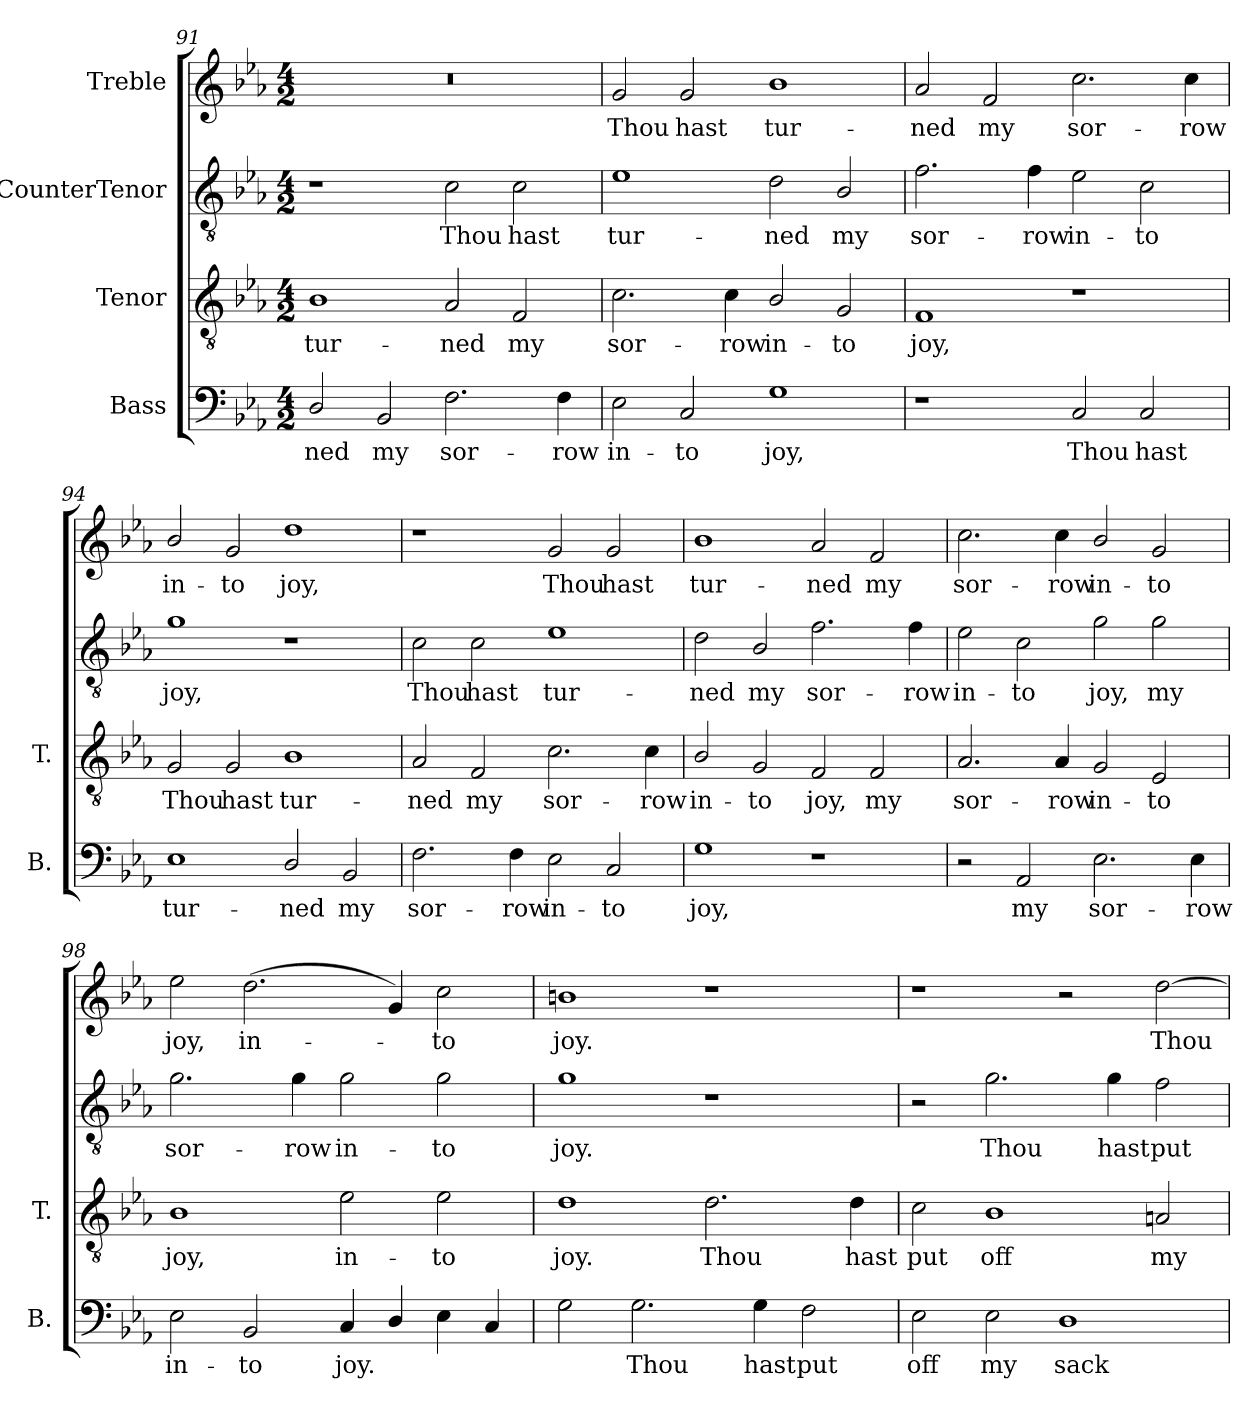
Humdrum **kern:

**kern	**text	**kern	**text	**kern	**text	**kern	**text
*part4	*part4	*part3	*part3	*part2	*part2	*part1	*part1
*staff4	*staff4	*staff3	*staff3	*staff2	*staff2	*staff1	*staff1
*I"Bass	*	*I"Tenor	*	*I"CounterTenor	*	*I"Treble	*
*I'B.	*	*I'T.	*	*	*	*	*
*clefF4	*	*clefGv2	*	*clefGv2	*	*clefG2	*
*	*	*ITrd7c12	*	*ITrd7c12	*	*	*
*k[b-e-a-]	*	*k[b-e-a-]	*	*k[b-e-a-]	*	*k[b-e-a-]	*
*c:	*	*c:	*	*c:	*	*c:	*
*M4/2	*	*M4/2	*	*M4/2	*	*M4/2	*
=91	=91	=91	=91	=91	=91	=91	=91
!	!LO:LY:b	!	!LO:LY:b	!	!	!LO:N:vis=1	!
2D/	-ned	1BB-	tur-	1r	.	0r	.
!	!LO:LY:b	!	!	!	!	!	!
2BB-/	my	.	.	.	.	.	.
!	!LO:LY:b	!	!LO:LY:b	!	!LO:LY:b	!	!
2.F\	sor-	2AA-/	-ned	2C\	Thou	.	.
!	!	!	!LO:LY:b	!	!LO:LY:b	!	!
.	.	2FF/	my	2C\	hast	.	.
!	!LO:LY:b	!	!	!	!	!	!
4F\	-row	.	.	.	.	.	.
=92	=92	=92	=92	=92	=92	=92	=92
!	!LO:LY:b	!	!LO:LY:b	!	!LO:LY:b	!	!LO:LY:b
2E-\	in-	2.C\	sor-	1E-	tur-	2g/	Thou
!	!LO:LY:b	!	!	!	!	!	!LO:LY:b
2C/	-to	.	.	.	.	2g/	hast
!	!	!	!LO:LY:b	!	!	!	!
.	.	4C\	-row	.	.	.	.
!	!LO:LY:b	!	!LO:LY:b	!	!LO:LY:b	!	!LO:LY:b
1G	joy,	2BB-/	in-	2D\	-ned	1b-	tur-
!	!	!	!LO:LY:b	!	!LO:LY:b	!	!
.	.	2GG/	-to	2BB-/	my	.	.
!!LO:LB:g=z
=93	=93	=93	=93	=93	=93	=93	=93
!	!	!	!LO:LY:b	!	!LO:LY:b	!	!LO:LY:b
1r	.	1FF	joy,	2.F\	sor-	2a-/	-ned
!	!	!	!	!	!	!	!LO:LY:b
.	.	.	.	.	.	2f/	my
!	!	!	!	!	!LO:LY:b	!	!
.	.	.	.	4F\	-row	.	.
!	!LO:LY:b	!	!	!	!LO:LY:b	!	!LO:LY:b
2C/	Thou	1r	.	2E-\	in-	2.cc\	sor-
!	!LO:LY:b	!	!	!	!LO:LY:b	!	!
2C/	hast	.	.	2C\	-to	.	.
!	!	!	!	!	!	!	!LO:LY:b
.	.	.	.	.	.	4cc\	-row
=94	=94	=94	=94	=94	=94	=94	=94
!	!LO:LY:b	!	!LO:LY:b	!	!LO:LY:b	!	!LO:LY:b
1E-	tur-	2GG/	Thou	1G	joy,	2b-/	in-
!	!	!	!LO:LY:b	!	!	!	!LO:LY:b
.	.	2GG/	hast	.	.	2g/	-to
!	!LO:LY:b	!	!LO:LY:b	!	!	!	!LO:LY:b
2D/	-ned	1BB-	tur-	1r	.	1dd	joy,
!	!LO:LY:b	!	!	!	!	!	!
2BB-/	my	.	.	.	.	.	.
=95	=95	=95	=95	=95	=95	=95	=95
!	!LO:LY:b	!	!LO:LY:b	!	!LO:LY:b	!	!
2.F\	sor-	2AA-/	-ned	2C\	Thou	1r	.
!	!	!	!LO:LY:b	!	!LO:LY:b	!	!
.	.	2FF/	my	2C\	hast	.	.
!	!LO:LY:b	!	!	!	!	!	!
4F\	-row	.	.	.	.	.	.
!	!LO:LY:b	!	!LO:LY:b	!	!LO:LY:b	!	!LO:LY:b
2E-\	in-	2.C\	sor-	1E-	tur-	2g/	Thou
!	!LO:LY:b	!	!	!	!	!	!LO:LY:b
2C/	-to	.	.	.	.	2g/	hast
!	!	!	!LO:LY:b	!	!	!	!
.	.	4C\	-row	.	.	.	.
=96	=96	=96	=96	=96	=96	=96	=96
!	!LO:LY:b	!	!LO:LY:b	!	!LO:LY:b	!	!LO:LY:b
1G	joy,	2BB-/	in-	2D\	-ned	1b-	tur-
!	!	!	!LO:LY:b	!	!LO:LY:b	!	!
.	.	2GG/	-to	2BB-/	my	.	.
!	!	!	!LO:LY:b	!	!LO:LY:b	!	!LO:LY:b
1r	.	2FF/	joy,	2.F\	sor-	2a-/	-ned
!	!	!	!LO:LY:b	!	!	!	!LO:LY:b
.	.	2FF/	my	.	.	2f/	my
!	!	!	!	!	!LO:LY:b	!	!
.	.	.	.	4F\	-row	.	.
!!LO:LB:g=z
=97	=97	=97	=97	=97	=97	=97	=97
!	!	!	!LO:LY:b	!	!LO:LY:b	!	!LO:LY:b
2r	.	2.AA-/	sor-	2E-\	in-	2.cc\	sor-
!	!LO:LY:b	!	!	!	!LO:LY:b	!	!
2AA-/	my	.	.	2C\	-to	.	.
!	!	!	!LO:LY:b	!	!	!	!LO:LY:b
.	.	4AA-/	-row	.	.	4cc\	-row
!	!LO:LY:b	!	!LO:LY:b	!	!LO:LY:b	!	!LO:LY:b
2.E-\	sor-	2GG/	in-	2G\	joy,	2b-/	in-
!	!	!	!LO:LY:b	!	!LO:LY:b	!	!LO:LY:b
.	.	2EE-/	-to	2G\	my	2g/	-to
!	!LO:LY:b	!	!	!	!	!	!
4E-\	-row	.	.	.	.	.	.
=98	=98	=98	=98	=98	=98	=98	=98
!	!LO:LY:b	!	!LO:LY:b	!	!LO:LY:b	!	!LO:LY:b
2E-\	in-	1BB-	joy,	2.G\	sor-	2ee-\	joy,
!	!LO:LY:b	!	!	!	!	!	!LO:LY:b
2BB-/	-to	.	.	.	.	(>2.dd\	in-
!	!	!	!	!	!LO:LY:b	!	!
.	.	.	.	4G\	-row	.	.
!	!LO:LY:b	!	!LO:LY:b	!	!LO:LY:b	!	!
4C/	joy.	2E-\	in-	2G\	in-	.	.
4D/	.	.	.	.	.	4g/)	.
!	!	!	!LO:LY:b	!	!LO:LY:b	!	!LO:LY:b
4E-\	.	2E-\	-to	2G\	-to	2cc\	-to
4C/	.	.	.	.	.	.	.
=99	=99	=99	=99	=99	=99	=99	=99
!	!	!	!LO:LY:b	!	!LO:LY:b	!	!LO:LY:b
2G\	.	1D	joy.	1G	joy.	1bn	joy.
!	!LO:LY:b	!	!	!	!	!	!
2.G\	Thou	.	.	.	.	.	.
!	!	!	!LO:LY:b	!	!	!	!
.	.	2.D\	Thou	1r	.	1r	.
!	!LO:LY:b	!	!	!	!	!	!
4G\	hast	.	.	.	.	.	.
!	!LO:LY:b	!	!	!	!	!	!
2F\	put	.	.	.	.	.	.
!	!	!	!LO:LY:b	!	!	!	!
.	.	4D\	hast	.	.	.	.
=100	=100	=100	=100	=100	=100	=100	=100
!	!LO:LY:b	!	!LO:LY:b	!	!	!	!
2E-\	off	2C\	put	2r	.	1r	.
!	!LO:LY:b	!	!LO:LY:b	!	!LO:LY:b	!	!
2E-\	my	1BB-	off	2.G\	Thou	.	.
!	!LO:LY:b	!	!	!	!	!	!
1D	sack-	.	.	.	.	2r	.
!	!	!	!	!	!LO:LY:b	!	!
.	.	.	.	4G\	hast	.	.
!	!	!	!LO:LY:b	!	!LO:LY:b	!	!LO:LY:b
.	.	2AAn/	my	2F\	put	[>2dd\	Thou
=	=	=	=	=	=	=	=
*-	*-	*-	*-	*-	*-	*-	*-
